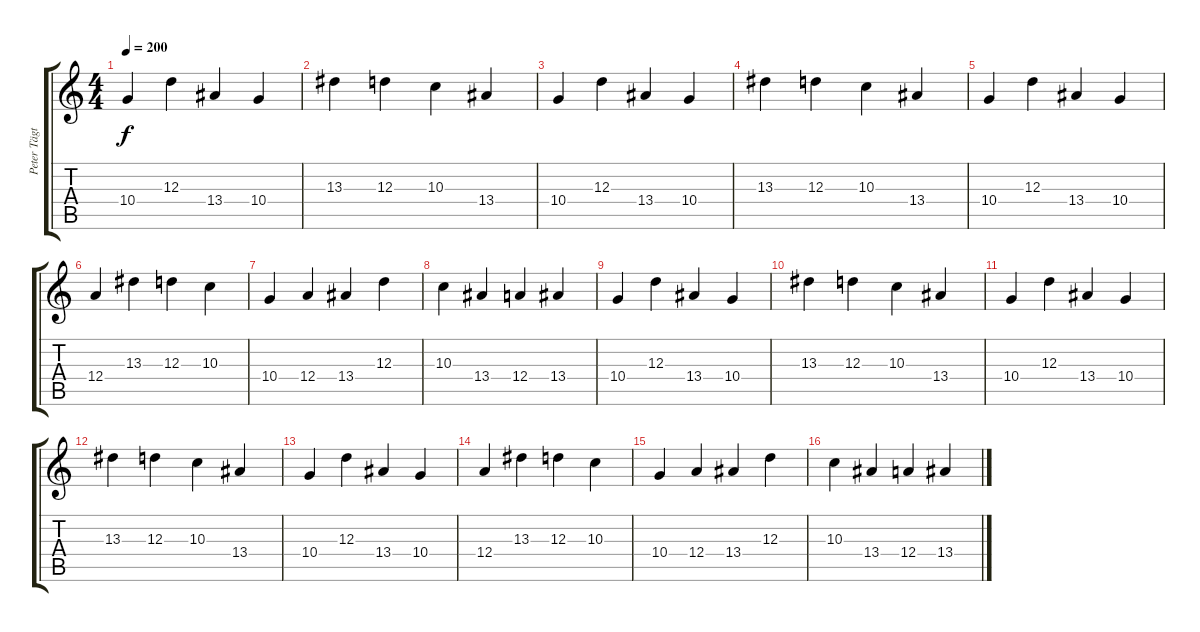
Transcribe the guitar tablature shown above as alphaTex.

\track ("Peter Tägtgren" "Peter Tägt") {instrument distortionguitar}
\staff {score tabs}
\tuning (B3 Gb3 D3 A2 E2 B1) {hide}
\ts (4 4)
\section ("" "")
\tempo 200
\clef g2
\ks c
10.4.4{dy f} 12.3.4 13.4.4 10.4.4 |
13.3.4 12.3.4 10.3.4 13.4.4 |
10.4.4 12.3.4 13.4.4 10.4.4 |
13.3.4 12.3.4 10.3.4 13.4.4 |
10.4.4 12.3.4 13.4.4 10.4.4 |
12.4.4 13.3.4 12.3.4 10.3.4 |
10.4.4 12.4.4 13.4.4 12.3.4 |
10.3.4 13.4.4 12.4.4 13.4.4 |
10.4.4 12.3.4 13.4.4 10.4.4 |
13.3.4 12.3.4 10.3.4 13.4.4 |
10.4.4 12.3.4 13.4.4 10.4.4 |
13.3.4 12.3.4 10.3.4 13.4.4 |
10.4.4 12.3.4 13.4.4 10.4.4 |
12.4.4 13.3.4 12.3.4 10.3.4 |
10.4.4 12.4.4 13.4.4 12.3.4 |
10.3.4 13.4.4 12.4.4 13.4.4
